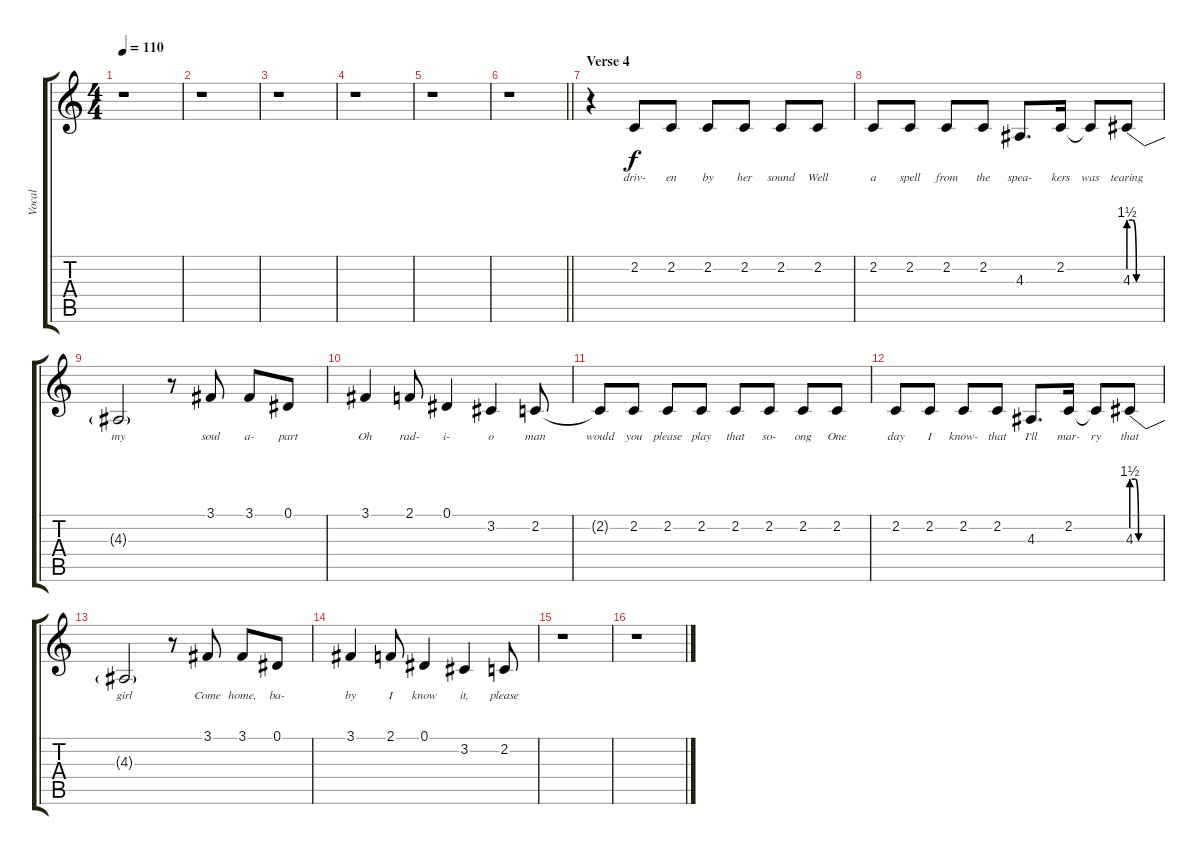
\track ("Vocal" "Vocal") {instrument clarinet}
\staff {score tabs}
\tuning (Eb4 Bb3 Gb3 Db3 Ab2 Eb2) {hide}
\ts (4 4)
\tempo 110
\clef g2
\ks c
r.1{dy f} |
r.1 |
r.1 |
r.1 |
r.1 |
\barLineRight lightlight
r.1 |
\section ("" "Verse 4")
r.4 2.2.8{lyrics (0 "driv-") lyrics (1 "") lyrics (2 "") lyrics (3 "") lyrics (4 "")} 2.2.8{lyrics (0 "en") lyrics (1 "") lyrics (2 "") lyrics (3 "") lyrics (4 "")} 2.2.8{lyrics (0 "by") lyrics (1 "") lyrics (2 "") lyrics (3 "") lyrics (4 "")} 2.2.8{lyrics (0 "her") lyrics (1 "") lyrics (2 "") lyrics (3 "") lyrics (4 "")} 2.2.8{lyrics (0 "sound") lyrics (1 "") lyrics (2 "") lyrics (3 "") lyrics (4 "")} 2.2.8{lyrics (0 "Well") lyrics (1 "") lyrics (2 "") lyrics (3 "") lyrics (4 "")} |
2.2.8{lyrics (0 "a") lyrics (1 "") lyrics (2 "") lyrics (3 "") lyrics (4 "")} 2.2.8{lyrics (0 "spell") lyrics (1 "") lyrics (2 "") lyrics (3 "") lyrics (4 "")} 2.2.8{lyrics (0 "from") lyrics (1 "") lyrics (2 "") lyrics (3 "") lyrics (4 "")} 2.2.8{lyrics (0 "the") lyrics (1 "") lyrics (2 "") lyrics (3 "") lyrics (4 "")} 4.3.8{d lyrics (0 "spea-") lyrics (1 "") lyrics (2 "") lyrics (3 "") lyrics (4 "")} 2.2.16{lyrics (0 "kers") lyrics (1 "") lyrics (2 "") lyrics (3 "") lyrics (4 "")} 2.2{t}.8{lyrics (0 "was") lyrics (1 "") lyrics (2 "") lyrics (3 "") lyrics (4 "")} 4.3{be (custom 0 6 8 6 15 0 30 0 60 0)}.8{lyrics (0 "tearing") lyrics (1 "") lyrics (2 "") lyrics (3 "") lyrics (4 "")} |
4.3{t}.2{lyrics (0 "my") lyrics (1 "") lyrics (2 "") lyrics (3 "") lyrics (4 "")} r.8 3.1.8{lyrics (0 "soul") lyrics (1 "") lyrics (2 "") lyrics (3 "") lyrics (4 "")} 3.1.8{lyrics (0 "a-") lyrics (1 "") lyrics (2 "") lyrics (3 "") lyrics (4 "")} 0.1.8{lyrics (0 "part") lyrics (1 "") lyrics (2 "") lyrics (3 "") lyrics (4 "")} |
3.1.4{lyrics (0 "Oh") lyrics (1 "") lyrics (2 "") lyrics (3 "") lyrics (4 "")} 2.1.8{lyrics (0 "rad-") lyrics (1 "") lyrics (2 "") lyrics (3 "") lyrics (4 "")} 0.1.4{lyrics (0 "i-") lyrics (1 "") lyrics (2 "") lyrics (3 "") lyrics (4 "")} 3.2.4{lyrics (0 "o") lyrics (1 "") lyrics (2 "") lyrics (3 "") lyrics (4 "")} 2.2.8{lyrics (0 "man") lyrics (1 "") lyrics (2 "") lyrics (3 "") lyrics (4 "")} |
2.2{t}.8{lyrics (0 "would") lyrics (1 "") lyrics (2 "") lyrics (3 "") lyrics (4 "")} 2.2.8{lyrics (0 "you") lyrics (1 "") lyrics (2 "") lyrics (3 "") lyrics (4 "")} 2.2.8{lyrics (0 "please") lyrics (1 "") lyrics (2 "") lyrics (3 "") lyrics (4 "")} 2.2.8{lyrics (0 "play") lyrics (1 "") lyrics (2 "") lyrics (3 "") lyrics (4 "")} 2.2.8{lyrics (0 "that") lyrics (1 "") lyrics (2 "") lyrics (3 "") lyrics (4 "")} 2.2.8{lyrics (0 "so-") lyrics (1 "") lyrics (2 "") lyrics (3 "") lyrics (4 "")} 2.2.8{lyrics (0 "ong") lyrics (1 "") lyrics (2 "") lyrics (3 "") lyrics (4 "")} 2.2.8{lyrics (0 "One") lyrics (1 "") lyrics (2 "") lyrics (3 "") lyrics (4 "")} |
2.2.8{lyrics (0 "day") lyrics (1 "") lyrics (2 "") lyrics (3 "") lyrics (4 "")} 2.2.8{lyrics (0 "I") lyrics (1 "") lyrics (2 "") lyrics (3 "") lyrics (4 "")} 2.2.8{lyrics (0 "know-") lyrics (1 "") lyrics (2 "") lyrics (3 "") lyrics (4 "")} 2.2.8{lyrics (0 "that") lyrics (1 "") lyrics (2 "") lyrics (3 "") lyrics (4 "")} 4.3.8{d lyrics (0 "I'll") lyrics (1 "") lyrics (2 "") lyrics (3 "") lyrics (4 "")} 2.2.16{lyrics (0 "mar-") lyrics (1 "") lyrics (2 "") lyrics (3 "") lyrics (4 "")} 2.2{t}.8{lyrics (0 "ry") lyrics (1 "") lyrics (2 "") lyrics (3 "") lyrics (4 "")} 4.3{be (custom 0 6 8 6 15 0 30 0 60 0)}.8{lyrics (0 "that") lyrics (1 "") lyrics (2 "") lyrics (3 "") lyrics (4 "")} |
4.3{t}.2{lyrics (0 "girl") lyrics (1 "") lyrics (2 "") lyrics (3 "") lyrics (4 "")} r.8 3.1.8{lyrics (0 "Come") lyrics (1 "") lyrics (2 "") lyrics (3 "") lyrics (4 "")} 3.1.8{lyrics (0 "home,") lyrics (1 "") lyrics (2 "") lyrics (3 "") lyrics (4 "")} 0.1.8{lyrics (0 "ba-") lyrics (1 "") lyrics (2 "") lyrics (3 "") lyrics (4 "")} |
3.1.4{lyrics (0 "by") lyrics (1 "") lyrics (2 "") lyrics (3 "") lyrics (4 "")} 2.1.8{lyrics (0 "I") lyrics (1 "") lyrics (2 "") lyrics (3 "") lyrics (4 "")} 0.1.4{lyrics (0 "know") lyrics (1 "") lyrics (2 "") lyrics (3 "") lyrics (4 "")} 3.2.4{lyrics (0 "it,") lyrics (1 "") lyrics (2 "") lyrics (3 "") lyrics (4 "")} 2.2.8{lyrics (0 "please") lyrics (1 "") lyrics (2 "") lyrics (3 "") lyrics (4 "")} |
r.1 |
r.1
